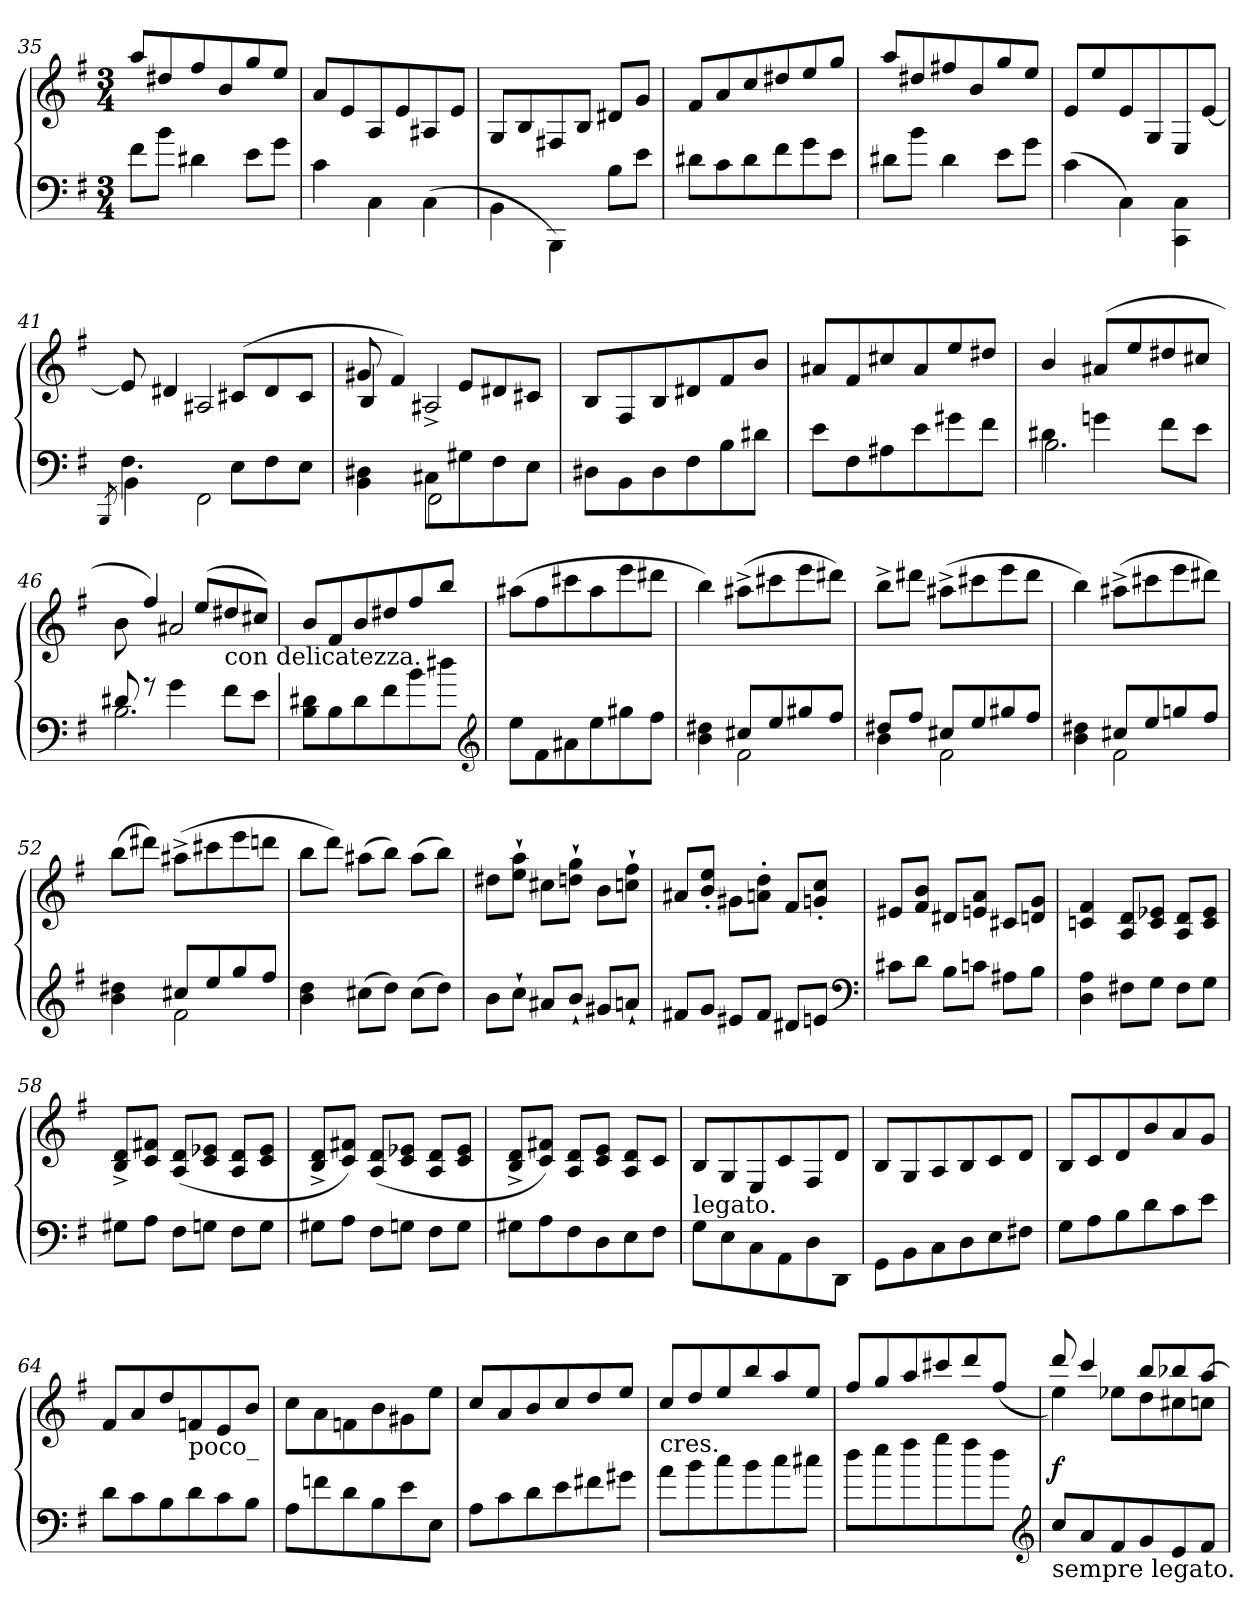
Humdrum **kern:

**kern	**kern	**dynam
*part1	*part1	*part1
*staff2	*staff1	*staff1/2
*clefF4	*clefG2	*
*k[f#]	*k[f#]	*
*G:	*G:	*
*M3/4	*M3/4	*
=35	=35	=35
8f#\L	8aa/L	.
8b\J	8dd#X/	.
4d#X\	8ff#	.
.	8b	.
8e\L	8gg/	.
8g\J	8ee/J	.
=36	=36	=36
4c	8aL	.
.	8e	.
4C\	8A	.
.	8e	.
(>4C\	8A#X	.
.	8eJ	.
=37	=37	=37
4BB\	8G/L	.
.	8B/	.
4BBB\)	8F#X	.
.	8B/J	.
8BL	8d#XL	.
8eJ	8gJ	.
=38	=38	=38
8d#XL	8f#/L	.
8c\	8a/	.
8d#\	8cc/	.
8f#\	8dd#X/	.
8g\	8ee/	.
8e\J	8gg/J	.
=39	=39	=39
8d#XL	8aa/L	.
8b\J	8dd#X/	.
4d#\	8ff#X/	.
.	8b/	.
8e\L	8gg/	.
8g\J	8ee/J	.
=40	=40	=40
(>4c	8eL	.
.	8ee	.
4C\)	8e	.
.	8G/	.
4C\ 4CC\	8E/	.
.	[8eJ	.
=41	=41	=41
8qBBB	.	.
*^	*^	*
4.F#\	4BB	8e]	4ryy	.
.	.	4d#X	.	.
.	2FF#	.	2A#X/	.
8E\L	.	(<8c#XL	.	.
8F#\	.	8d#	.	.
8E\J	.	8c#J	.	.
=42	=42	=42	=42	=42
4D#X\ 4BB\	4ryy	8g#X	4B/	.
.	.	4f#)	.	.
8C#X\L	2FF#	.	2A#X^>/	.
8G#X\	.	8eL	.	.
8F#\	.	8d#X	.	.
8E\J	.	8c#XJ	.	.
*v	*v	*	*	*
*	*v	*v	*
=43	=43	=43
8D#XL	8BL	.
8BB\	8F#/	.
8D#	8B	.
8F#	8d#X	.
8B	8f#	.
8d#XJ	8bJ	.
=44	=44	=44
8eL	8a#X/L	.
8F#	8f#/	.
8A#X	8cc#X/	.
8e\	8a#/	.
8g#X	8ee/	.
8f#\J	8dd#X/J	.
=45	=45	=45
*^	*	*
4d#X\	2.B\	4b/	.
4gn\	.	(>8a#X/L	.
.	.	8ee/	.
8f#\L	.	8dd#X/	.
8e\J	.	8cc#X/J	.
=46	=46	=46	=46
*	*	*^	*
8d#X	2.B\	8b	4ryy	.
8rg	.	4ff#)	.	.
4g\	.	.	2a#X/	.
.	.	(>8eeL	.	.
!	!	!LO:TX:b:t=con delicatezza.	!	!
8f#\L	.	8dd#X	.	.
8e\J	.	8cc#XJ)	.	.
*v	*v	*	*	*
*	*v	*v	*
=47	=47	=47
8d#X\ 8B\L	8b/L	.
8B\	8f#/	.
8d#\	8b/	.
8f#\	8dd#X/	.
8b\	8ff#/	.
8dd#J	8bb/J	.
*clefG2	*	*
=48	=48	=48
8eeL	(>8aa#XL	.
8f#	8ff#	.
8a#X	8ccc#X	.
8ee	8aa#	.
8gg#X	8eee	.
8ff#J	8ddd#XJ	.
=49	=49	=49
*^	*	*
4ryy	4dd#X 4b	4bb)	.
8cc#XL	2f#	(>8aa#X^<L	.
8ee	.	8ccc#X	.
8gg#X	.	8eee	.
8ff#J	.	8ddd#XJ)	.
=50	=50	=50	=50
8dd#XL	4b	8bb^<L	.
8ff#J	.	8ddd#XJ	.
8cc#XL	2f#	(>8aa#X^<L	.
8ee	.	8ccc#X	.
8gg#X	.	8eee	.
8ff#J	.	8ddd#J	.
=51	=51	=51	=51
4ryy	4dd#X 4b	4bb)	.
8cc#XL	2f#	(>8aa#X^<L	.
8ee	.	8ccc#X	.
8ggn	.	8eee	.
8ff#J	.	8ddd#XJ)	.
=52	=52	=52	=52
4ryy	4dd#X 4b	(>8bbL	.
.	.	8ddd#XJ)	.
8cc#XL	2f#	(>8aa#X^<L	.
8ee	.	8ccc#X	.
8gg	.	8eee	.
8ff#J	.	8dddnJ	.
*v	*v	*	*
=53	=53	=53
4dd 4b	8bbL	.
.	8dddJ)	.
(>8cc#XL	(>8aa#XL	.
8ddJ)	8bbJ)	.
(>8cc#L	(>8aa#L	.
8ddJ)	8bbJ)	.
=54	=54	=54
8bL	8dd#XL	.
8cc`>J	8aa`> 8ee`>J	.
8a#X/L	8cc#XL	.
8b`</J	8gg`> 8ddn`>J	.
8g#X/L	8bL	.
8an`</J	8ff#`> 8ccn`>J	.
=55	=55	=55
8f#XL	8a#X/L	.
8gJ	8ee'</ 8b'</J	.
8e#XL	8g#XL	.
8f#J	8dd'< 8an'<J	.
8d#XL	8f#L	.
8enJ	8cc'< 8gn'<J	.
*clefF4	*	*
=56	=56	=56
8c#XL	8e#XL	.
8dJ	8b 8f#J	.
8BL	8d#XL	.
8cnJ	8a 8eJ	.
8A#XL	8c#XL	.
8BJ	8g 8dnJ	.
=57	=57	=57
4A 4D	4f# 4cn	.
8F#X\L	8d/ 8A/L	.
8G\J	8e-X/ 8c/J	.
8F#\L	8d/ 8A/L	.
8G\J	8e-/ 8c/J	.
=58	=58	=58
8G#XL	8d^< 8B^<L	.
8AJ	8f#X 8cJ	.
8F#L	(>8d 8AL	.
8GnJ	8e-X 8cJ	.
8F#L	8d 8AL	.
8GJ	8e- 8cJ	.
=59	=59	=59
8G#XL	8d^ 8B^L	.
8AJ	8f#X 8cJ)	.
8F#L	(>8d 8AL	.
8GnJ	8e-X 8cJ	.
8F#L	8d 8AL	.
8GJ	8e- 8cJ	.
=60	=60	=60
8G#XL	8d^< 8B^<L	.
8A	8f#X 8cJ)	.
8F#	8d 8AL	.
8D	8e 8cJ	.
8E	8d 8AL	.
8F#J	8cJ	.
=61	=61	=61
!	!LO:TX:b:t=legato.	!
8G\L	8B/L	.
8E\	8G/	.
8C\	8E/	.
8AA\	8c/	.
8D\	8F#/	.
8DD\J	8d/J	.
=62	=62	=62
8GG\L	8B/L	.
8BB\	8G/	.
8C\	8A/	.
8D\	8B/	.
8E\	8c/	.
8F#X\J	8d/J	.
=63	=63	=63
8GL	8BL	.
8A	8c	.
8B	8d	.
8d	8b	.
8c	8a	.
8eJ	8gJ	.
=64	=64	=64
8dL	8f#L	.
8c	8a	.
8B	8dd	.
!	!LO:TX:b:t=poco_	!
8d	8fn	.
8c	8e	.
8BJ	8bJ	.
=65	=65	=65
8AL	8ccL	.
8fn	8a	.
8d	8fn	.
8B	8b	.
8e	8g#X	.
8EJ	8eeJ	.
=66	=66	=66
8AL	8cc/L	.
8c\	8a/	.
8d\	8b/	.
8e\	8cc/	.
8f#X	8dd/	.
8g#XJ	8ee/J	.
=67	=67	=67
!	!LO:TX:c:t=cres.	!
8a\L	8cc/L	.
8b\	8dd/	.
8cc\	8ee/	.
8b\	8bb/	.
8cc\	8aa/	.
8cc#XJ	8ee/J	.
=68	=68	=68
8dd\L	8ff#/L	.
8ee\	8gg/	.
8ff#\	8aa/	.
8gg\	8ccc#X/	.
8ff#\	8ddd/	.
8dd\J	(>8ff#/J	.
*clefG2	*	*
=69	=69	=69
*	*^	*
!LO:TX:b:t=sempre legato.	!	!	!
8ccL	8ddd	4ee)	f
8a	4ccc	.	.
8f#	.	8ee-XL	.
8g	8bbL	8dd	.
8e	8bb-X	8cc#X	.
8f#J	[8aaJ	8ccnJ	.
*	*v	*v	*
=	=	=
*-	*-	*-
